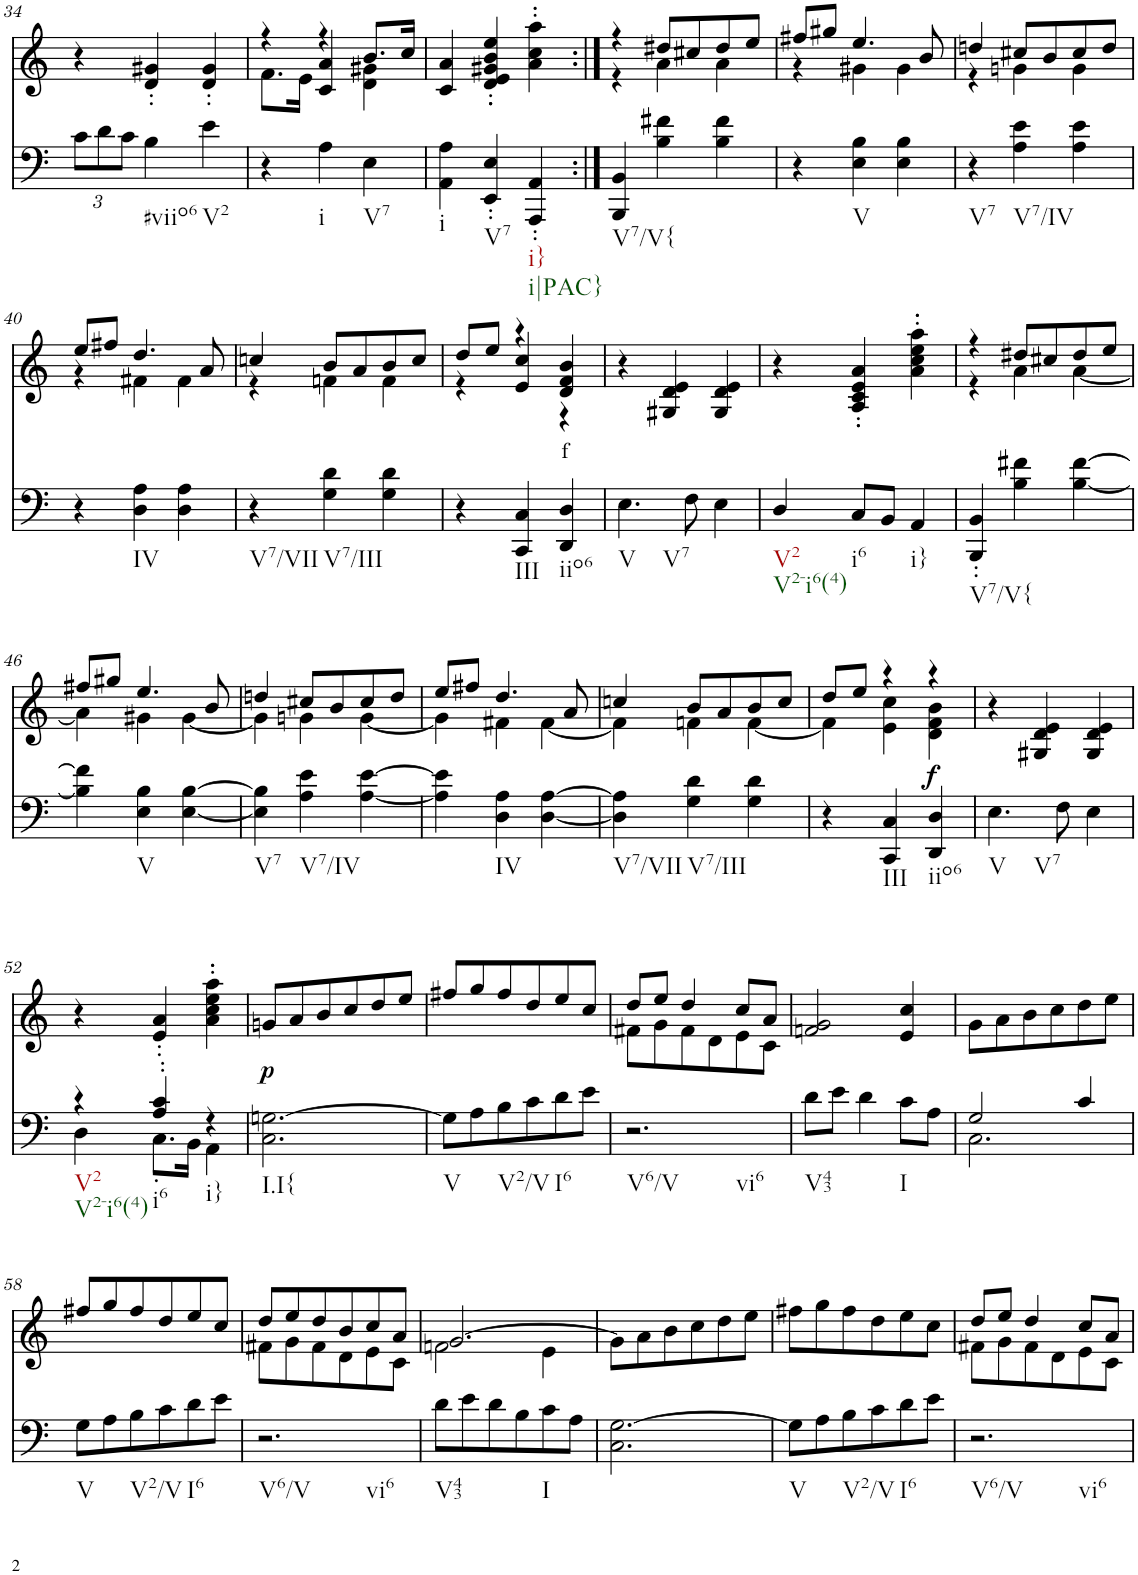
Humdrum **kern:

**kern	**kern	**text	**dynam
*part2	*part1	*part1	*part1
*staff2	*staff1	*staff1	*staff1
*I"piano	*I"piano	*	*
*I'Pno	*I'Pno	*	*
!!LO:PB:g=z
*clefF4	*clefG2	*	*
*k[]	*k[]	*	*
*M3/4	*M3/4	*	*
*Xbrackettup	*	*	*
=34	=34	=34	=34
12c\L	4r	.	.
12d\	.	.	.
12c\J	.	.	.
!LO:TX:b:t=#viio6	!	!	!
4B\	4d/' 4g#X/'	.	.
!LO:TX:b:t=V2	!	!	!
4e\	4d/' 4g#/'	.	.
=35	=35	=35	=35
*	*^	*	*
4r	4r	8.f\L	.	.
.	.	16e\Jk	.	.
!LO:TX:b:t=i	!	!	!	!
4A\	4r	4c/ 4a/	.	.
!LO:TX:b:t=V7	!	!	!	!
4E\	8.b/L	4d\ 4g#X\	.	.
.	16cc/Jk	.	.	.
*	*v	*v	*	*
=36	=36	=36	=36
!LO:TX:b:t=i	!	!	!
4AA\ 4A\	4c/ 4a/	.	.
!LO:TX:b:t=V7	!	!	!
4EE/' 4E/'	4d/' 4e/' 4g#X/' 4b/' 4ee/'	.	.
!LO:TX:b:t=i}	!	!	!
!LO:TX:b:t=i|PAC}	!	!	!
4AAA/' 4AA/'	4a\' 4cc\' 4aa\'	.	.
=37:|!	=37:|!	=37:|!	=37:|!
*	*^	*	*
!LO:TX:b:t=V7/V{	!	!	!	!
4BBB/ 4BB/	4r	4r	.	.
4B\ 4f#X\	8dd#X/L	4a\	.	.
.	8cc#X/	.	.	.
4B\ 4f#\	8dd#/	4a\	.	.
.	8ee/J	.	.	.
=38	=38	=38	=38	=38
4r	8ff#X/L	4r	.	.
.	8gg#X/J	.	.	.
!LO:TX:b:t=V	!	!	!	!
4E\ 4B\	4.ee/	4g#X\	.	.
4E\ 4B\	.	4g#\	.	.
.	8b/	.	.	.
=39	=39	=39	=39	=39
!LO:TX:b:t=V7	!	!	!	!
4r	4ddn/	4r	.	.
!LO:TX:b:t=V7/IV	!	!	!	!
4A\ 4e\	8cc#X/L	4gn\	.	.
.	8b/	.	.	.
4A\ 4e\	8cc#/	4g\	.	.
.	8dd/J	.	.	.
!!LO:LB:g=z	!!
=40	=40	=40	=40	=40
4r	8ee/L	4r	.	.
.	8ff#X/J	.	.	.
!LO:TX:b:t=IV	!	!	!	!
4D\ 4A\	4.dd/	4f#X\	.	.
4D\ 4A\	.	4f#\	.	.
.	8a/	.	.	.
=41	=41	=41	=41	=41
!LO:TX:b:t=V7/VII	!	!	!	!
4r	4ccn/	4r	.	.
!LO:TX:b:t=V7/III	!	!	!	!
4G\ 4d\	8b/L	4fn\	.	.
.	8a/	.	.	.
4G\ 4d\	8b/	4f\	.	.
.	8cc/J	.	.	.
=42	=42	=42	=42	=42
4r	8dd/L	4r	.	.
.	8ee/J	.	.	.
!LO:TX:b:t=III	!	!	!	!
4CC/ 4C/	4r	4e/ 4cc/	.	.
!LO:TX:b:t=iio6	!	!	!	!
!	!	!	!LO:LY:b	!
4DD/ 4D/	4d/ 4f/ 4b/	4r	f	.
=43	=43	=43	=43	=43
!LO:TX:b:t=V	!	!	!	!
!LO:TX:b:t=V7	!	!	!	!
*	*v	*v	*	*
4.E\	4r	.	.
.	4G#X/ 4d/ 4e/	.	.
8F\	.	.	.
4E\	4G#/ 4d/ 4e/	.	.
=44	=44	=44	=44
!LO:TX:b:t=V2	!	!	!
!LO:TX:b:t=V2-i6(4)	!	!	!
4D/	4r	.	.
!LO:TX:b:t=i6	!	!	!
8C/L	4A/' 4c/' 4e/' 4a/'	.	.
8BB/J	.	.	.
!LO:TX:b:t=i}	!	!	!
4AA/	4a\' 4cc\' 4ee\' 4aa\'	.	.
=45	=45	=45	=45
*	*^	*	*
!LO:TX:b:t=V7/V{	!	!	!	!
4BBB/' 4BB/'	4r	4r	.	.
4B\ 4f#X\	8dd#X/L	4a\	.	.
.	8cc#X/	.	.	.
[4B\ [4f#\	8dd#/	[4a\	.	.
.	8ee/J	.	.	.
!!LO:LB:g=z	!!
=46	=46	=46	=46	=46
4B\] 4f#\]	8ff#X/L	4a\]	.	.
.	8gg#X/J	.	.	.
!LO:TX:b:t=V	!	!	!	!
4E\ 4B\	4.ee/	4g#X\	.	.
[4E\ [4B\	.	[4g#\	.	.
.	8b/	.	.	.
=47	=47	=47	=47	=47
!LO:TX:b:t=V7	!	!	!	!
4E\] 4B\]	4ddn/	4g#\]	.	.
!LO:TX:b:t=V7/IV	!	!	!	!
4A\ 4e\	8cc#X/L	4gn\	.	.
.	8b/	.	.	.
[4A\ [4e\	8cc#/	[4g\	.	.
.	8dd/J	.	.	.
=48	=48	=48	=48	=48
4A\] 4e\]	8ee/L	4g\]	.	.
.	8ff#X/J	.	.	.
!LO:TX:b:t=IV	!	!	!	!
4D\ 4A\	4.dd/	4f#X\	.	.
[4D\ [4A\	.	[4f#\	.	.
.	8a/	.	.	.
=49	=49	=49	=49	=49
!LO:TX:b:t=V7/VII	!	!	!	!
4D\] 4A\]	4ccn/	4f#\]	.	.
!LO:TX:b:t=V7/III	!	!	!	!
4G\ 4d\	8b/L	4fn\	.	.
.	8a/	.	.	.
4G\ 4d\	8b/	[4f\	.	.
.	8cc/J	.	.	.
=50	=50	=50	=50	=50
4r	8dd/L	4f\]	.	.
.	8ee/J	.	.	.
!LO:TX:b:t=III	!	!	!	!
4CC/ 4C/	4r	4e\ 4cc\	.	.
!LO:TX:b:t=iio6	!	!	!	!
!	!	!	!	!LO:DY:b
4DD/ 4D/	4r	4d\ 4f\ 4b\	.	f
=51	=51	=51	=51	=51
!LO:TX:b:t=V	!	!	!	!
!LO:TX:b:t=V7	!	!	!	!
*	*v	*v	*	*
4.E\	4r	.	.
.	4G#X/ 4d/ 4e/	.	.
8F\	.	.	.
4E\	4G#/ 4d/ 4e/	.	.
!!LO:LB:g=z
=52	=52	=52	=52
*^	*	*	*
!LO:TX:b:t=V2	!	!	!	!
!LO:TX:b:t=V2-i6(4)	!	!	!	!
4r	4D\	4r	.	.
!LO:TX:b:t=i6	!	!	!	!
4A/' 4c/'	8.C'\L	4e/' 4a/'	.	.
.	16BB\Jk	.	.	.
!LO:TX:b:t=i}	!	!	!	!
4r	4AA\	4a\' 4cc\' 4ee\' 4aa\'	.	.
=53	=53	=53	=53	=53
!LO:TX:b:t=I.I{	!	!	!	!
!	!	!	!	!LO:DY:b
*v	*v	*	*	*
2.C\ [2.Gn\	8gn/L	.	p
.	8a/	.	.
.	8b/	.	.
.	8cc/	.	.
.	8dd/	.	.
.	8ee/J	.	.
=54	=54	=54	=54
!LO:TX:b:t=V	!	!	!
8G\L]	8ff#X/L	.	.
8A\	8gg/	.	.
!LO:TX:b:t=V2/V	!	!	!
8B\	8ff#/	.	.
8c\	8dd/	.	.
!LO:TX:b:t=I6	!	!	!
8d\	8ee/	.	.
8e\J	8cc/J	.	.
=55	=55	=55	=55
*	*^	*	*
!LO:TX:b:t=V6/V	!	!	!	!
!LO:TX:b:t=vi6	!	!	!	!
2.r	8dd/L	8f#X\L	.	.
.	8ee/J	8g\	.	.
.	4dd/	8f#\	.	.
.	.	8d\	.	.
.	8cc/L	8e\	.	.
.	8a/J	8c\J	.	.
=56	=56	=56	=56	=56
!LO:TX:b:t=V43	!	!	!	!
*	*v	*v	*	*
8d\L	2fn/ 2g/	.	.
8e\J	.	.	.
4d\	.	.	.
!LO:TX:b:t=I	!	!	!
8c\L	4e/ 4cc/	.	.
8A\J	.	.	.
=57	=57	=57	=57
*^	*	*	*
2G/	2.C\	8g\L	.	.
.	.	8a\	.	.
.	.	8b\	.	.
.	.	8cc\	.	.
4c/	.	8dd\	.	.
.	.	8ee\J	.	.
*v	*v	*	*	*
!!LO:LB:g=z
=58	=58	=58	=58
!LO:TX:b:t=V	!	!	!
8G\L	8ff#X/L	.	.
8A\	8gg/	.	.
!LO:TX:b:t=V2/V	!	!	!
8B\	8ff#/	.	.
8c\	8dd/	.	.
!LO:TX:b:t=I6	!	!	!
8d\	8ee/	.	.
8e\J	8cc/J	.	.
=59	=59	=59	=59
*	*^	*	*
!LO:TX:b:t=V6/V	!	!	!	!
!LO:TX:b:t=vi6	!	!	!	!
2.r	8dd/L	8f#X\L	.	.
.	8ee/	8g\	.	.
.	8dd/	8f#\	.	.
.	8b/	8d\	.	.
.	8cc/	8e\	.	.
.	8a/J	8c\J	.	.
=60	=60	=60	=60	=60
!LO:TX:b:t=V43	!	!	!	!
8d\L	[2.g/	2fn\	.	.
8e\	.	.	.	.
8d\	.	.	.	.
8B\	.	.	.	.
!LO:TX:b:t=I	!	!	!	!
8c\	.	4e\	.	.
8A\J	.	.	.	.
*	*v	*v	*	*
=61	=61	=61	=61
2.C\ [2.G\	8g\L]	.	.
.	8a\	.	.
.	8b\	.	.
.	8cc\	.	.
.	8dd\	.	.
.	8ee\J	.	.
=62	=62	=62	=62
!LO:TX:b:t=V	!	!	!
8G\L]	8ff#X\L	.	.
8A\	8gg\	.	.
!LO:TX:b:t=V2/V	!	!	!
8B\	8ff#\	.	.
8c\	8dd\	.	.
!LO:TX:b:t=I6	!	!	!
8d\	8ee\	.	.
8e\J	8cc\J	.	.
=63	=63	=63	=63
*	*^	*	*
!LO:TX:b:t=V6/V	!	!	!	!
!LO:TX:b:t=vi6	!	!	!	!
2.r	8dd/L	8f#X\L	.	.
.	8ee/J	8g\	.	.
.	4dd/	8f#\	.	.
.	.	8d\	.	.
.	8cc/L	8e\	.	.
.	8a/J	8c\J	.	.
*	*v	*v	*	*
=	=	=	=
*-	*-	*-	*-
